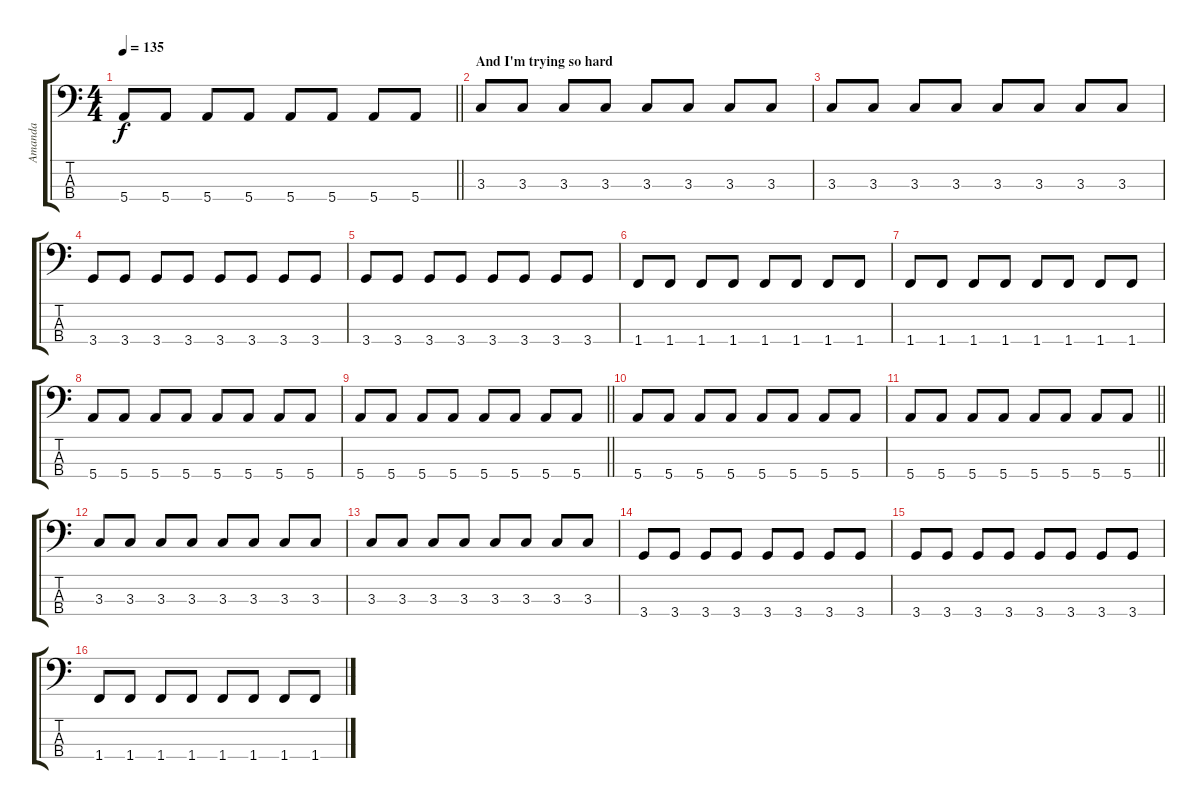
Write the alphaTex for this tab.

\track ("Amanda" "Amanda") {instrument electricbassfinger}
\staff {score tabs}
\tuning (G2 D2 A1 E1) {hide}
\ts (4 4)
\tempo 135
\clef f4
\barLineRight lightlight
\ks c
5.4.8{dy f} 5.4.8 5.4.8 5.4.8 5.4.8 5.4.8 5.4.8 5.4.8 |
\section ("" "And I'm trying so hard")
3.3.8 3.3.8 3.3.8 3.3.8 3.3.8 3.3.8 3.3.8 3.3.8 |
3.3.8 3.3.8 3.3.8 3.3.8 3.3.8 3.3.8 3.3.8 3.3.8 |
3.4.8 3.4.8 3.4.8 3.4.8 3.4.8 3.4.8 3.4.8 3.4.8 |
3.4.8 3.4.8 3.4.8 3.4.8 3.4.8 3.4.8 3.4.8 3.4.8 |
1.4.8 1.4.8 1.4.8 1.4.8 1.4.8 1.4.8 1.4.8 1.4.8 |
1.4.8 1.4.8 1.4.8 1.4.8 1.4.8 1.4.8 1.4.8 1.4.8 |
5.4.8 5.4.8 5.4.8 5.4.8 5.4.8 5.4.8 5.4.8 5.4.8 |
\barLineRight lightlight
5.4.8 5.4.8 5.4.8 5.4.8 5.4.8 5.4.8 5.4.8 5.4.8 |
5.4.8 5.4.8 5.4.8 5.4.8 5.4.8 5.4.8 5.4.8 5.4.8 |
\barLineRight lightlight
5.4.8 5.4.8 5.4.8 5.4.8 5.4.8 5.4.8 5.4.8 5.4.8 |
3.3.8 3.3.8 3.3.8 3.3.8 3.3.8 3.3.8 3.3.8 3.3.8 |
3.3.8 3.3.8 3.3.8 3.3.8 3.3.8 3.3.8 3.3.8 3.3.8 |
3.4.8 3.4.8 3.4.8 3.4.8 3.4.8 3.4.8 3.4.8 3.4.8 |
3.4.8 3.4.8 3.4.8 3.4.8 3.4.8 3.4.8 3.4.8 3.4.8 |
1.4.8 1.4.8 1.4.8 1.4.8 1.4.8 1.4.8 1.4.8 1.4.8
